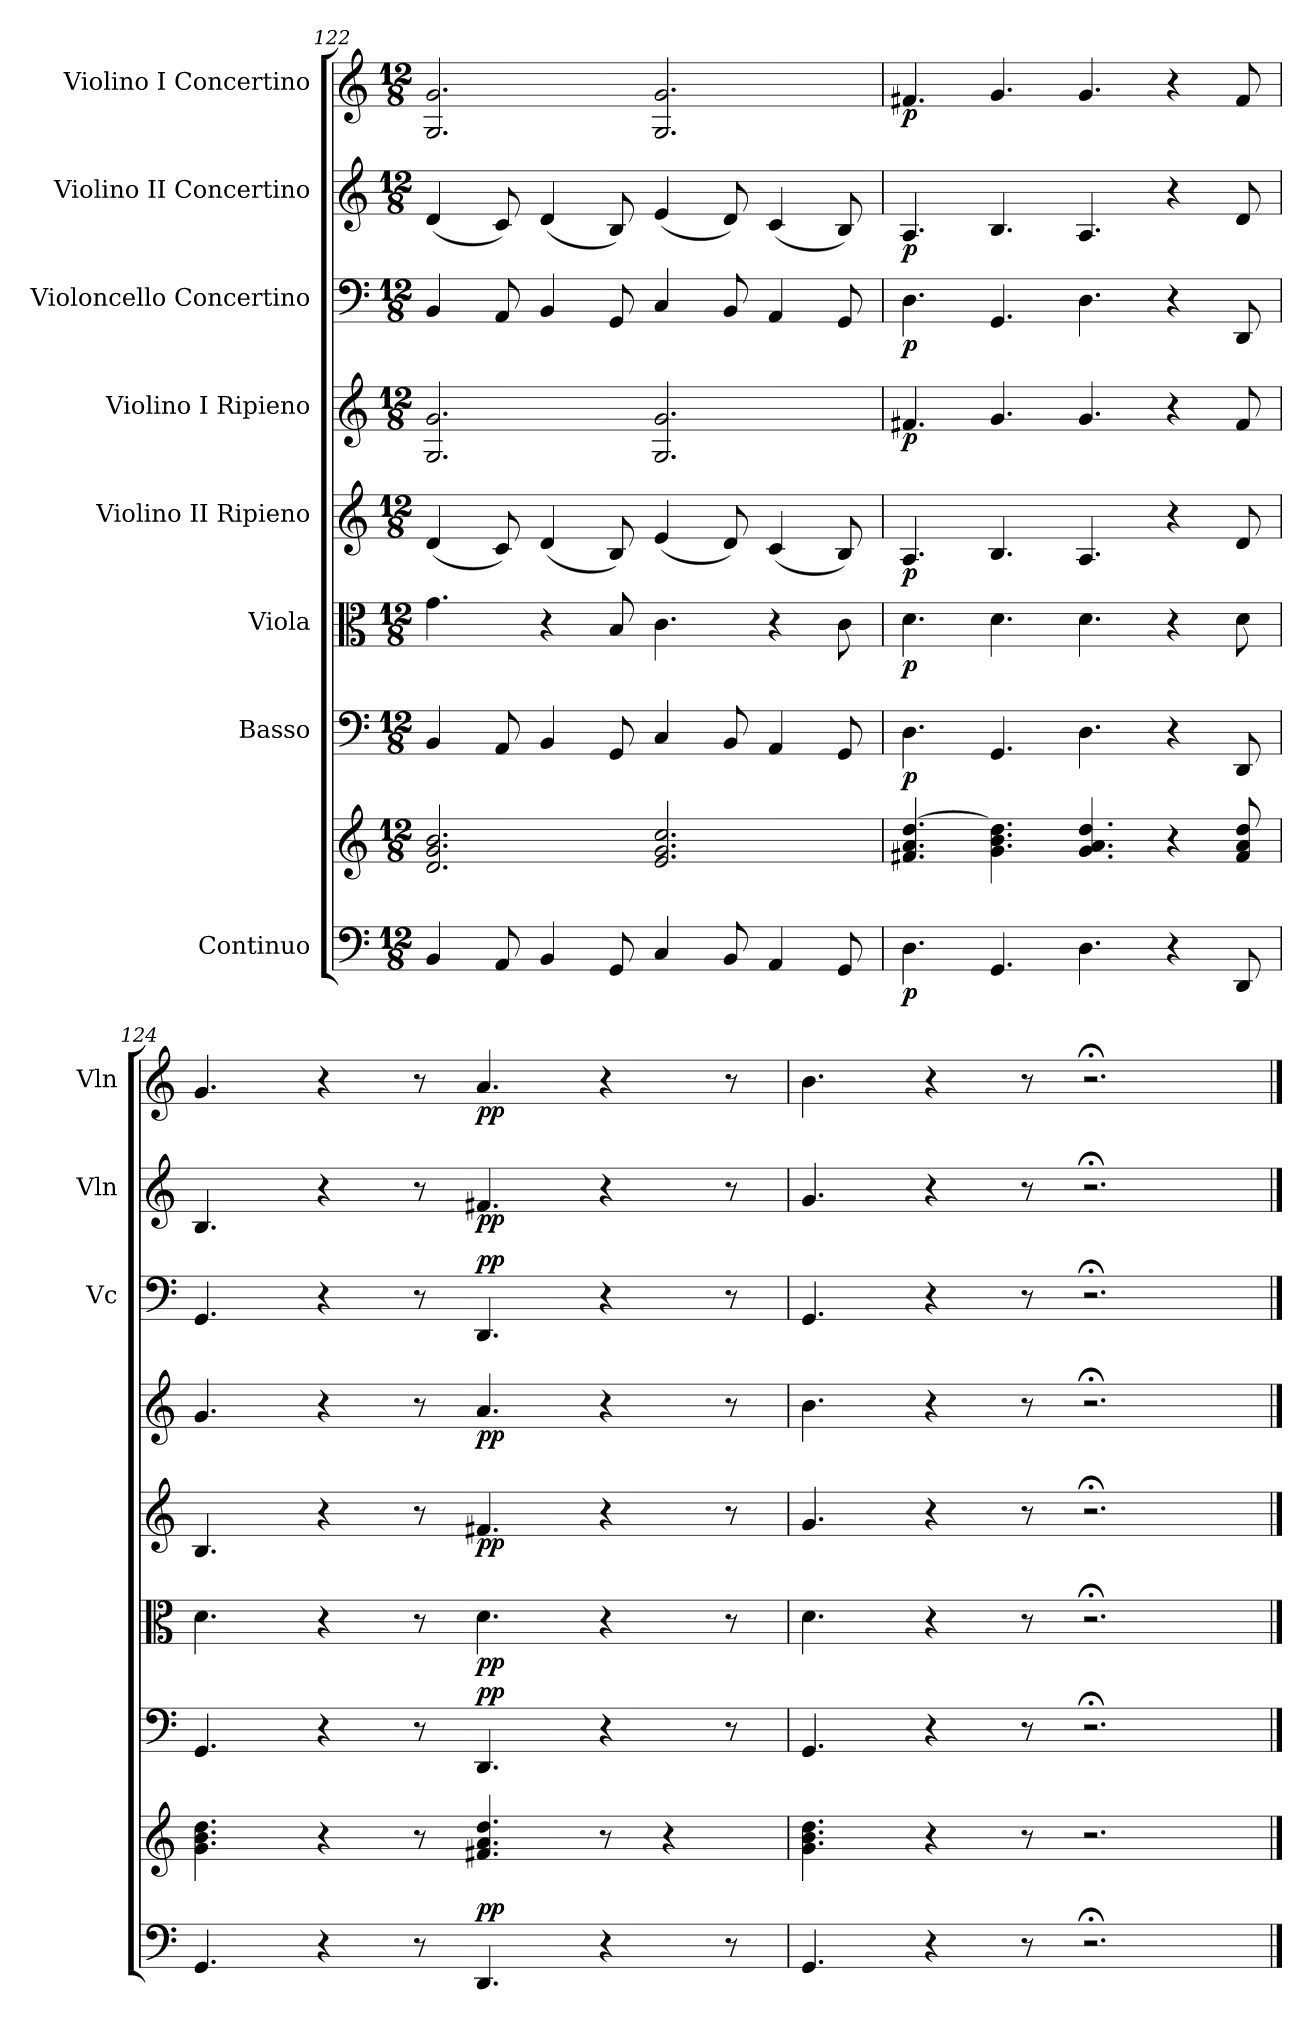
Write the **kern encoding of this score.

**kern	**kern	**dynam	**kern	**dynam	**kern	**dynam	**kern	**dynam	**kern	**dynam	**kern	**dynam	**kern	**dynam	**kern	**dynam
*part8	*part8	*part8	*part7	*part7	*part6	*part6	*part5	*part5	*part4	*part4	*part3	*part3	*part2	*part2	*part1	*part1
*staff9	*staff8	*staff8/9	*staff7	*staff7	*staff6	*staff6	*staff5	*staff5	*staff4	*staff4	*staff3	*staff3	*staff2	*staff2	*staff1	*staff1
*I"Continuo	*	*	*I"Basso	*	*I"Viola	*	*I"Violino II Ripieno	*	*I"Violino I Ripieno	*	*I"Violoncello Concertino	*	*I"Violino II Concertino	*	*I"Violino I Concertino	*
*	*	*	*	*	*	*	*	*	*	*	*I'Vc	*	*I'Vln	*	*I'Vln	*
*clefF4	*clefG2	*	*clefF4	*	*clefC3	*	*clefG2	*	*clefG2	*	*clefF4	*	*clefG2	*	*clefG2	*
*k[]	*k[]	*	*k[]	*	*k[]	*	*k[]	*	*k[]	*	*k[]	*	*k[]	*	*k[]	*
*M12/8	*M12/8	*	*M12/8	*	*M12/8	*	*M12/8	*	*M12/8	*	*M12/8	*	*M12/8	*	*M12/8	*
=122	=122	=122	=122	=122	=122	=122	=122	=122	=122	=122	=122	=122	=122	=122	=122	=122
4BB/	2.d/ 2.g/ 2.b/	.	4BB/	.	4.g\	.	(<4d/	.	2.G/ 2.g/	.	4BB/	.	(<4d/	.	2.G/ 2.g/	.
8AA/	.	.	8AA/	.	.	.	8c/)	.	.	.	8AA/	.	8c/)	.	.	.
4BB/	.	.	4BB/	.	4r	.	(<4d/	.	.	.	4BB/	.	(<4d/	.	.	.
8GG/	.	.	8GG/	.	8B/	.	8B/)	.	.	.	8GG/	.	8B/)	.	.	.
4C/	2.e/ 2.g/ 2.cc/	.	4C/	.	4.c\	.	(<4e/	.	2.G/ 2.g/	.	4C/	.	(<4e/	.	2.G/ 2.g/	.
8BB/	.	.	8BB/	.	.	.	8d/)	.	.	.	8BB/	.	8d/)	.	.	.
4AA/	.	.	4AA/	.	4r	.	(<4c/	.	.	.	4AA/	.	(<4c/	.	.	.
8GG/	.	.	8GG/	.	8c\	.	8B/)	.	.	.	8GG/	.	8B/)	.	.	.
=123	=123	=123	=123	=123	=123	=123	=123	=123	=123	=123	=123	=123	=123	=123	=123	=123
!	!	!LO:DY:b=2	!	!LO:DY:b	!	!LO:DY:b	!	!LO:DY:b	!	!LO:DY:b	!	!LO:DY:b	!	!LO:DY:b	!	!LO:DY:b
4.D\	4.f#X/ 4.a/ [4.dd/	p	4.D\	p	4.d\	p	4.A/	p	4.f#X/	p	4.D\	p	4.A/	p	4.f#X/	p
4.GG/	4.g\ 4.b\ 4.dd\]	.	4.GG/	.	4.d\	.	4.B/	.	4.g/	.	4.GG/	.	4.B/	.	4.g/	.
4.D\	4.g/ 4.a/ 4.dd/	.	4.D\	.	4.d\	.	4.A/	.	4.g/	.	4.D\	.	4.A/	.	4.g/	.
4r	4r	.	4r	.	4r	.	4r	.	4r	.	4r	.	4r	.	4r	.
8DD/	8f#/ 8a/ 8dd/	.	8DD/	.	8d\	.	8d/	.	8f#/	.	8DD/	.	8d/	.	8f#/	.
=124	=124	=124	=124	=124	=124	=124	=124	=124	=124	=124	=124	=124	=124	=124	=124	=124
4.GG/	4.g\ 4.b\ 4.dd\	.	4.GG/	.	4.d\	.	4.B/	.	4.g/	.	4.GG/	.	4.B/	.	4.g/	.
4r	4r	.	4r	.	4r	.	4r	.	4r	.	4r	.	4r	.	4r	.
8r	8r	.	8r	.	8r	.	8r	.	8r	.	8r	.	8r	.	8r	.
!	!	!LO:DY:a=2	!	!LO:DY:a	!	!LO:DY:b	!	!LO:DY:b	!	!LO:DY:b	!	!LO:DY:a	!	!LO:DY:b	!	!LO:DY:b
4.DD/	4.f#X/ 4.a/ 4.dd/	pp	4.DD/	pp	4.d\	pp	4.f#X/	pp	4.a/	pp	4.DD/	pp	4.f#X/	pp	4.a/	pp
4r	8r	.	4r	.	4r	.	4r	.	4r	.	4r	.	4r	.	4r	.
.	4r	.	.	.	.	.	.	.	.	.	.	.	.	.	.	.
8r	.	.	8r	.	8r	.	8r	.	8r	.	8r	.	8r	.	8r	.
=125	=125	=125	=125	=125	=125	=125	=125	=125	=125	=125	=125	=125	=125	=125	=125	=125
4.GG/	4.g\ 4.b\ 4.dd\	.	4.GG/	.	4.d\	.	4.g/	.	4.b\	.	4.GG/	.	4.g/	.	4.b\	.
4r	4r	.	4r	.	4r	.	4r	.	4r	.	4r	.	4r	.	4r	.
8r	8r	.	8r	.	8r	.	8r	.	8r	.	8r	.	8r	.	8r	.
2.r;<	2.r	.	2.r;<	.	2.r;<	.	2.r;<	.	2.r;<	.	2.r;<	.	2.r;<	.	2.r;<	.
==	==	==	==	==	==	==	==	==	==	==	==	==	==	==	==	==
*-	*-	*-	*-	*-	*-	*-	*-	*-	*-	*-	*-	*-	*-	*-	*-	*-
